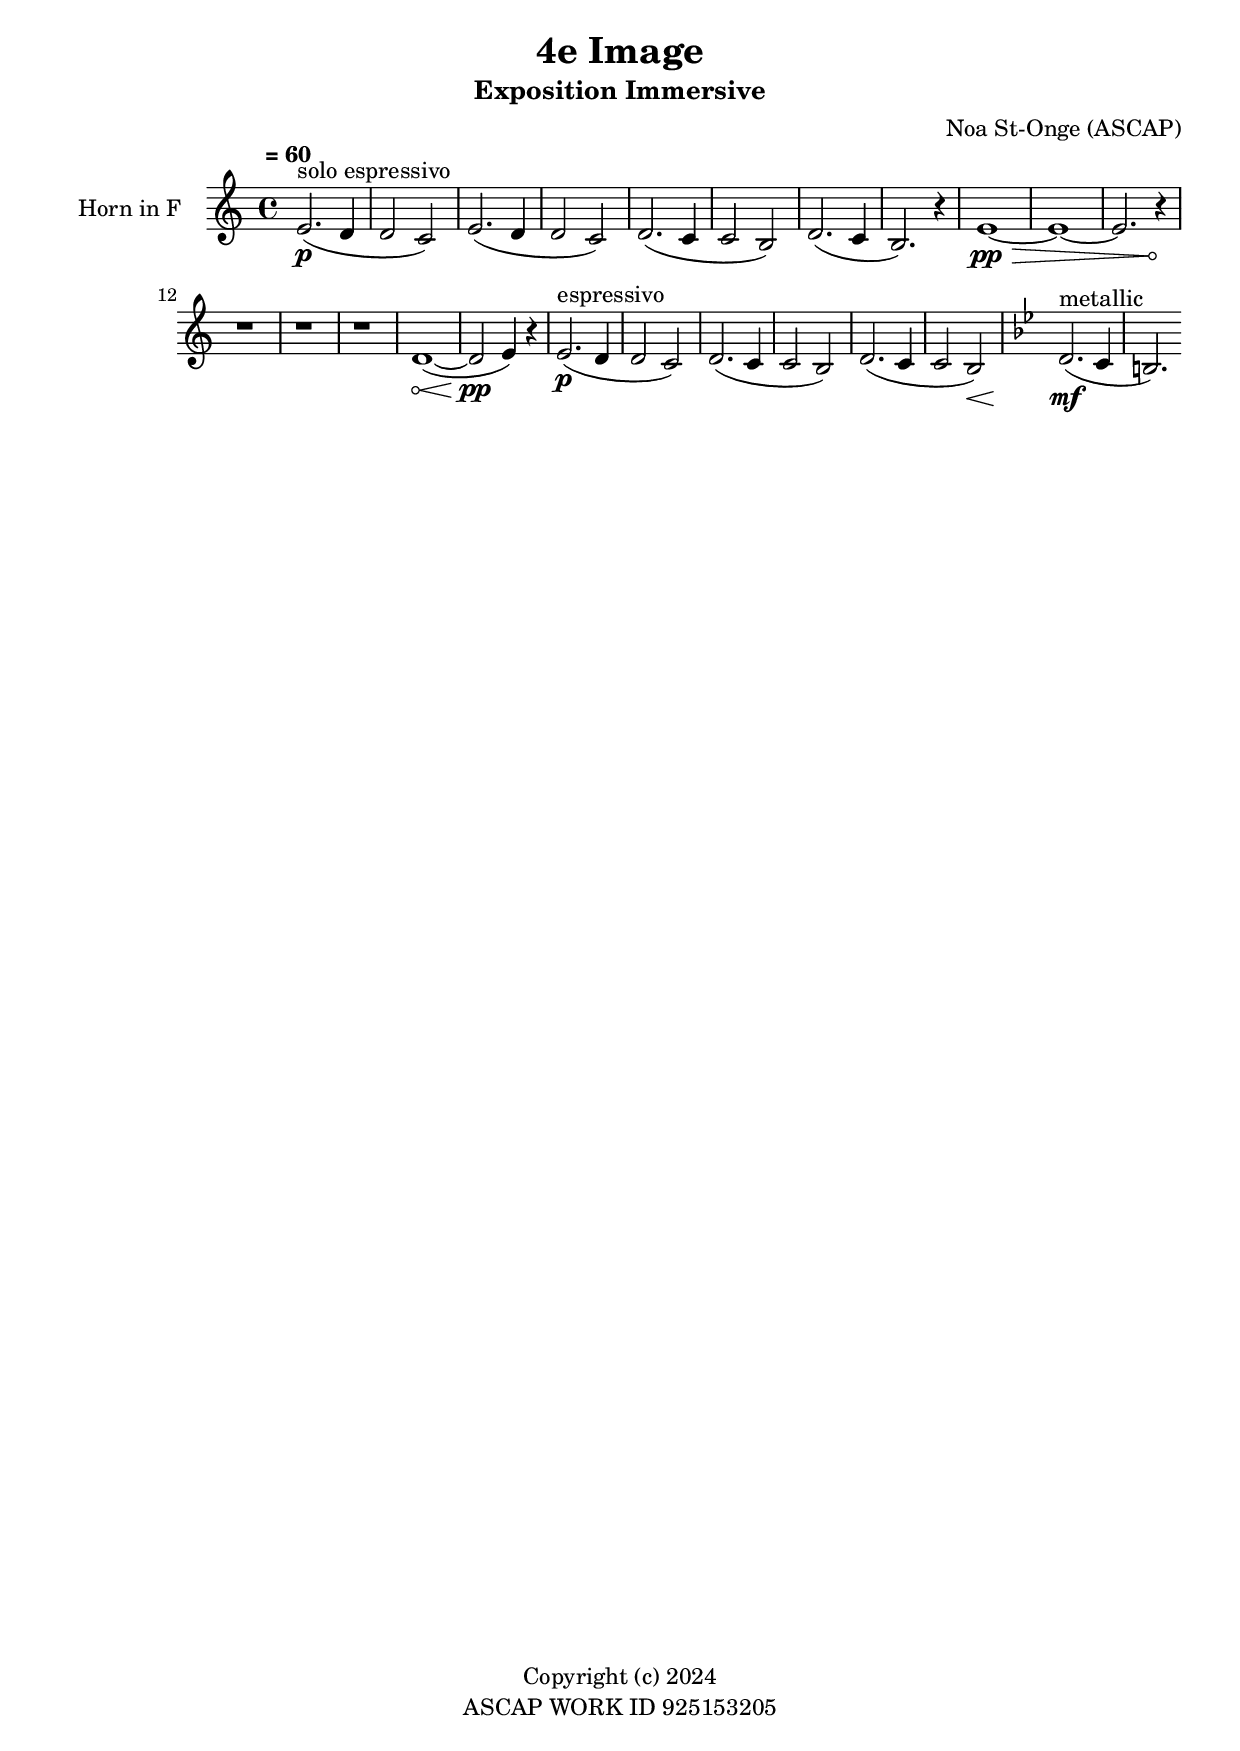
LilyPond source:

hornF = \relative c' {
  \time 4/4
  \tempo " = 60"
  \key f \major

  \set Score.rehearsalMarkFormatter = #format-mark-box-alphabet

  a2.\p^"solo espressivo"( g4 g2 f2)
  a2.( g4 g2 f2)
  g2.( f4 f2 e2)
  g2.( f4 e2.) r4


  \once \override Hairpin.circled-tip = ##t
  a1\>\pp ~ a1 ~ a2.

  r4\! \repeat unfold 3 {r1}

  \once \override Hairpin.circled-tip = ##t
  g1\<( ~ g2\!\pp a4) r4

  a2.\p^"espressivo"( g4 g2 f2)
  g2. (f4 f2 e2)
  g2. (f4 f2 e2\<)

  \key ees \major
  g2.\!\mf^"metallic"( f4 e2.)

}

hornFPart = \new Staff \with {
  instrumentName = "Horn in F"
  shortInstrumentName = "Hn.F."
  midiInstrument = "french horn"
} \hornF

hornFBookPart = \new Staff \with {
  instrumentName = "Horn in F"
  shortInstrumentName = ""
  midiInstrument = "french horn"
} \hornF

\book {
  \bookOutputName "Horn"
  \header {
  title = "4e Image"
  subtitle = "Exposition Immersive"
  composer = "Noa St-Onge (ASCAP)"
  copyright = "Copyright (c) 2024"
  % Remove default LilyPond tagline
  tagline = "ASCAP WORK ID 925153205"
}
  \score {
    <<
      \transpose f, c \hornFBookPart
    >>
    \layout {
      indent = 25
      short-indent = 20
    }

    \midi {
      \tempo 4=60
    }
  }
}